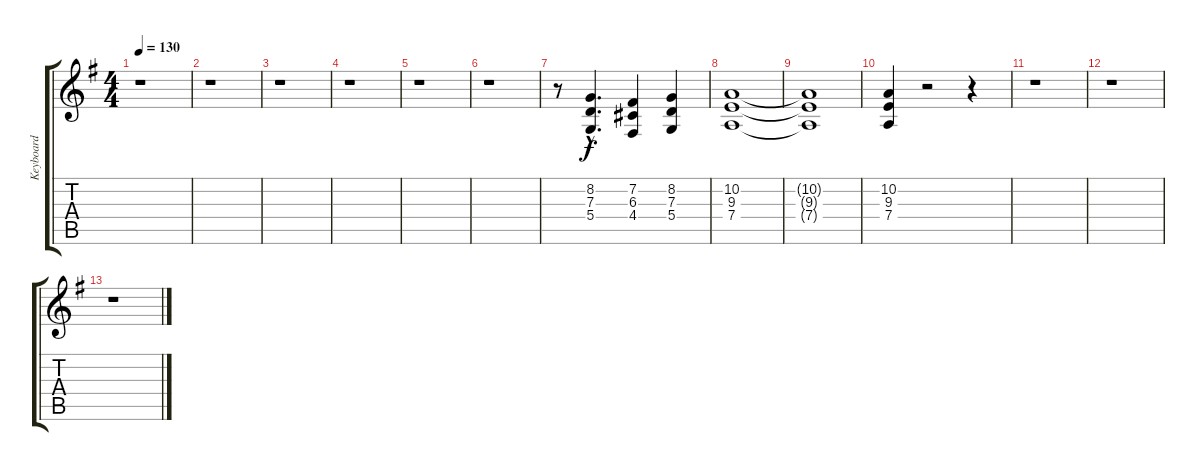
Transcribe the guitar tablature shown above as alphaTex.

\track ("Keyboard" "Keyboard") {instrument pad7halo}
\staff {score tabs}
\tuning (E4 B3 G3 D3 A2 E2) {hide}
\ts (4 4)
\tempo 130
\clef g2
\ks g
r.1{dy f} |
r.1 |
r.1 |
r.1 |
r.1 |
r.1 |
r.8 (8.2{hac} 7.3{hac} 5.4{hac}).4{d instrument pad7halo} (7.2 6.3 4.4).4 (8.2 7.3 5.4).4 |
(10.2 9.3 7.4).1 |
(10.2{t} 9.3{t} 7.4{t}).1 |
(10.2 9.3 7.4).4 r.2 r.4 |
r.1 |
r.1 |
r.1
